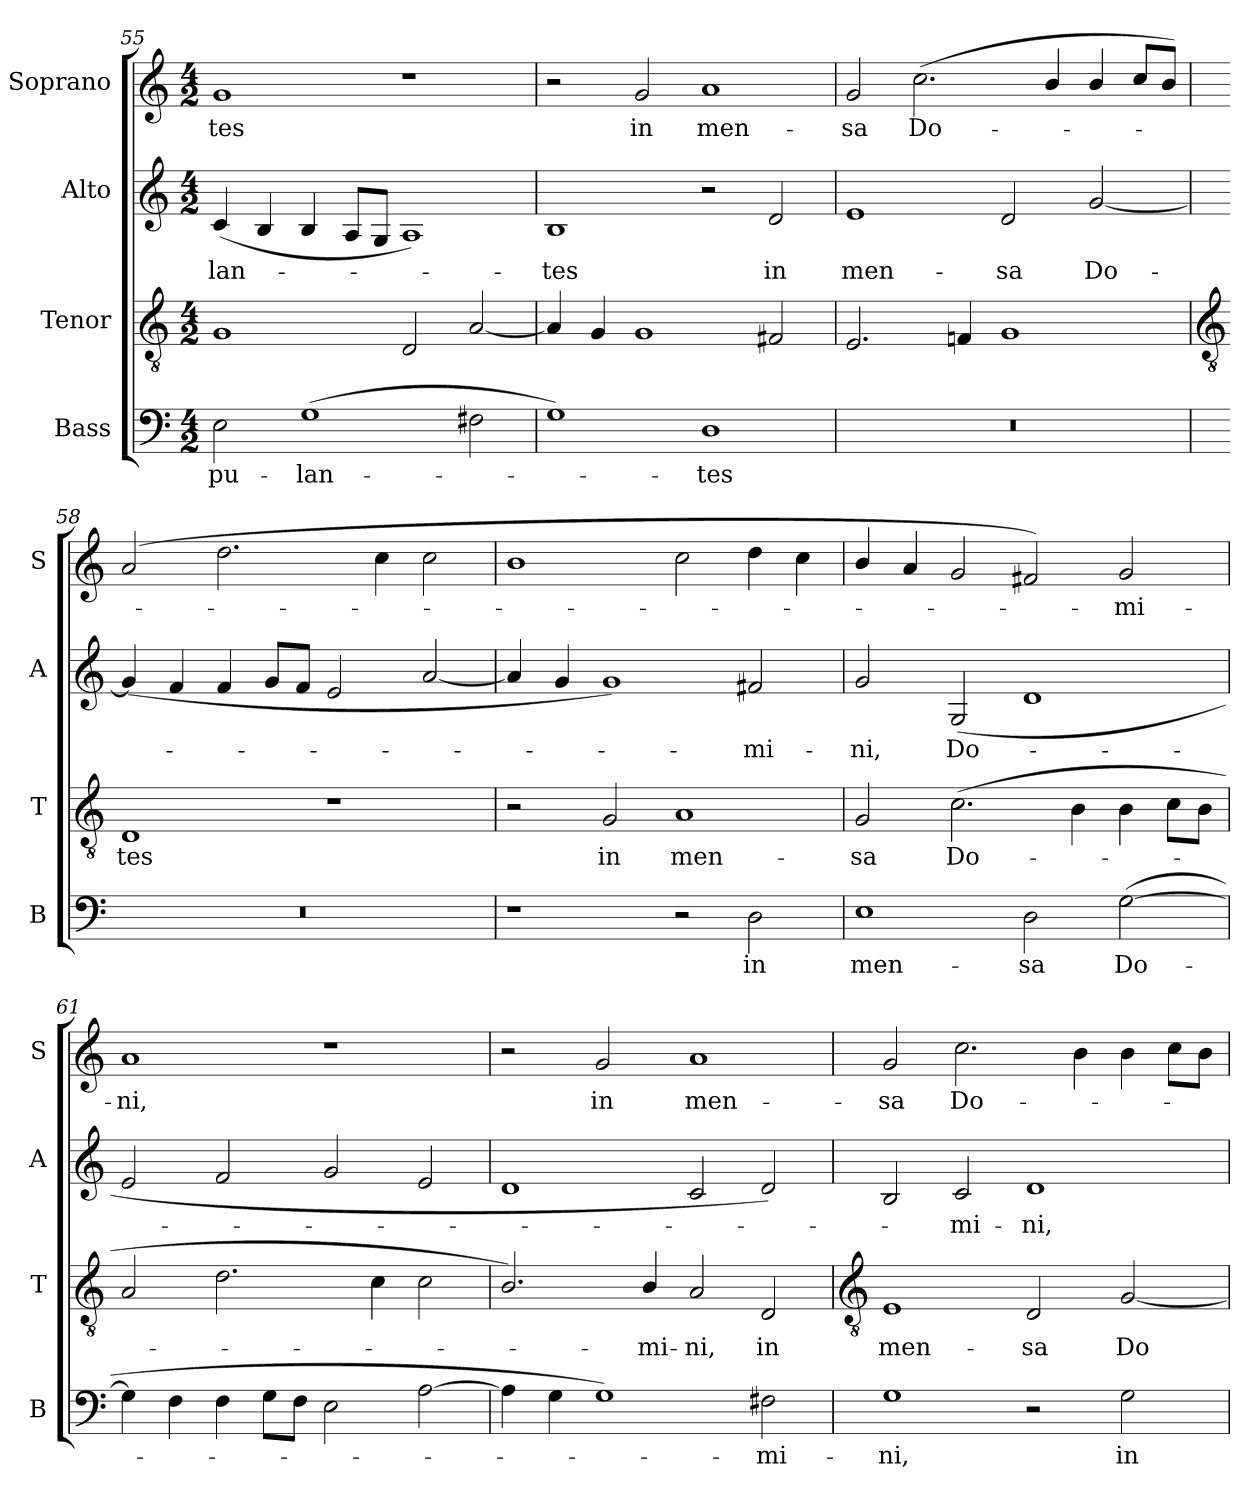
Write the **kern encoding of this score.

**kern	**text	**kern	**text	**kern	**text	**kern	**text
*part4	*part4	*part3	*part3	*part2	*part2	*part1	*part1
*staff4	*staff4	*staff3	*staff3	*staff2	*staff2	*staff1	*staff1
*I"Bass	*	*I"Tenor	*	*I"Alto	*	*I"Soprano	*
*I'B	*	*I'T	*	*I'A	*	*I'S	*
*clefF4	*	*clefGv2	*	*clefG2	*	*clefG2	*
*k[]	*	*k[]	*	*k[]	*	*k[]	*
*C:	*	*C:	*	*C:	*	*C:	*
*M4/2	*	*M4/2	*	*M4/2	*	*M4/2	*
=55	=55	=55	=55	=55	=55	=55	=55
!	!LO:LY:b	!	!	!	!LO:LY:b	!	!LO:LY:b
2E	-pu-	1G	.	(<4c	-lan-	1g	tes
.	.	.	.	4B	.	.	.
!	!LO:LY:b	!	!	!	!	!	!
(>1G	-lan-	.	.	4B	.	.	.
.	.	.	.	8AL	.	.	.
.	.	.	.	8GJ	.	.	.
.	.	2D	.	1A)	.	1r	.
2F#X	.	[2A	.	.	.	.	.
=56	=56	=56	=56	=56	=56	=56	=56
!	!	!	!	!	!LO:LY:b	!	!
1G)	.	4A]	.	1B	tes	2r	.
.	.	4G	.	.	.	.	.
!	!	!	!	!	!	!	!LO:LY:b
.	.	1G	.	.	.	2g	in
!	!LO:LY:b	!	!	!	!	!	!LO:LY:b
1D	tes	.	.	2r	.	1a	men-
!	!	!	!	!	!LO:LY:b	!	!
.	.	2F#X	.	2d	in	.	.
=57	=57	=57	=57	=57	=57	=57	=57
!	!	!	!	!	!LO:LY:b	!	!LO:LY:b
0r	.	2.E	.	1e	men-	2g	-sa
!	!	!	!	!	!	!	!LO:LY:b
.	.	.	.	.	.	(<2.cc	Do-
.	.	4Fn	.	.	.	.	.
!	!	!	!	!	!LO:LY:b	!	!
.	.	1G	.	2d	-sa	.	.
.	.	.	.	.	.	4b/	.
!	!	!	!	!	!LO:LY:b	!	!
.	.	.	.	[2g	Do-	4b/	.
.	.	.	.	.	.	8cc/L	.
.	.	.	.	.	.	8b/J)	.
!!LO:LB:g=z
=58	=58	=58	=58	=58	=58	=58	=58
*	*	*clefGv2	*	*	*	*	*
!	!	!	!LO:LY:b	!	!	!	!
0r	.	1D	tes	(<4g]	.	(<2a	.
.	.	.	.	4f	.	.	.
.	.	.	.	4f	.	2.dd	.
.	.	.	.	8gL	.	.	.
.	.	.	.	8fJ	.	.	.
.	.	1r	.	2e	.	.	.
.	.	.	.	.	.	4cc	.
.	.	.	.	[2a	.	2cc	.
=59	=59	=59	=59	=59	=59	=59	=59
1r	.	2r	.	4a]	.	1b	.
.	.	.	.	4g	.	.	.
!	!	!	!LO:LY:b	!	!	!	!
.	.	2G	in	1g)	.	.	.
!	!	!	!LO:LY:b	!	!	!	!
2r	.	1A	men-	.	.	2cc	.
!	!LO:LY:b	!	!	!	!LO:LY:b	!	!
2D	in	.	.	2f#X	mi-	4dd	.
.	.	.	.	.	.	4cc	.
=60	=60	=60	=60	=60	=60	=60	=60
!	!LO:LY:b	!	!LO:LY:b	!	!LO:LY:b	!	!
1E	men-	2G	-sa	2g	-ni,	4b/	.
.	.	.	.	.	.	4a	.
!	!	!	!LO:LY:b	!	!LO:LY:b	!	!
.	.	(>2.c	Do-	(<2G	Do-	2g	.
!	!LO:LY:b	!	!	!	!	!	!
2D	-sa	.	.	1d	.	2f#)	.
.	.	4B	.	.	.	.	.
!	!LO:LY:b	!	!	!	!	!	!LO:LY:b
(>[2G	Do-	4B	.	.	.	2g	mi-
.	.	8cL	.	.	.	.	.
.	.	8BJ	.	.	.	.	.
=61	=61	=61	=61	=61	=61	=61	=61
!	!	!	!	!	!	!	!LO:LY:b
4G]	.	2A	.	2e	.	1a	-ni,
4F	.	.	.	.	.	.	.
4F	.	2.d	.	2f	.	.	.
8GL	.	.	.	.	.	.	.
8FJ	.	.	.	.	.	.	.
2E	.	.	.	2g	.	1r	.
.	.	4c	.	.	.	.	.
[2A	.	2c	.	2e	.	.	.
=62	=62	=62	=62	=62	=62	=62	=62
4A]	.	2.B/)	.	1d	.	2r	.
4G	.	.	.	.	.	.	.
!	!	!	!	!	!	!	!LO:LY:b
1G)	.	.	.	.	.	2g	in
!	!	!	!LO:LY:b	!	!	!	!
.	.	4B/	mi-	.	.	.	.
!	!	!	!LO:LY:b	!	!	!	!LO:LY:b
.	.	2A	-ni,	2c	.	1a	men-
!	!LO:LY:b	!	!LO:LY:b	!	!	!	!
2F#X	mi-	2D	in	2d)	.	.	.
!!LO:LB:g=z
=63	=63	=63	=63	=63	=63	=63	=63
*	*	*clefGv2	*	*	*	*	*
!	!LO:LY:b	!	!LO:LY:b	!	!	!	!LO:LY:b
1G	-ni,	1E	men-	2B	.	2g	-sa
!	!	!	!	!	!LO:LY:b	!	!LO:LY:b
.	.	.	.	2c	mi-	2.cc	Do-
!	!	!	!LO:LY:b	!	!LO:LY:b	!	!
2r	.	2D	-sa	1d	-ni,	.	.
.	.	.	.	.	.	4b	.
!	!LO:LY:b	!	!LO:LY:b	!	!	!	!
2G	in	[2G	Do-	.	.	4b	.
.	.	.	.	.	.	8ccL	.
.	.	.	.	.	.	8bJ	.
=	=	=	=	=	=	=	=
*-	*-	*-	*-	*-	*-	*-	*-
